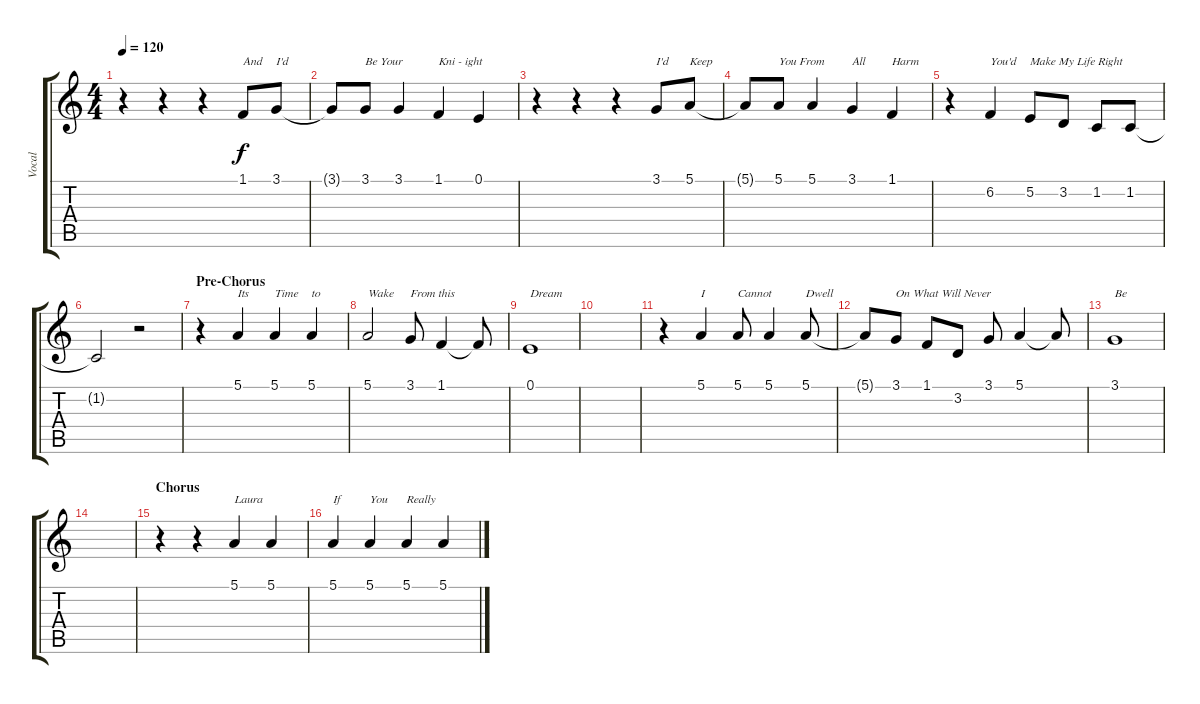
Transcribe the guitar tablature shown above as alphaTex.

\track ("Vocal" "Vocal") {instrument frenchhorn}
\staff {score tabs}
\tuning (E4 B3 G3 D3 A2 E2) {hide}
\ts (4 4)
\tempo 120
\clef g2
\ks c
r.4{dy f} r.4 r.4 1.1.8{txt "And"} 3.1.8{txt "I'd"} |
3.1{t}.8 3.1.8{txt "Be Your"} 3.1.4 1.1.4{txt "Kni - ight"} 0.1.4 |
r.4 r.4 r.4 3.1.8{txt "I'd"} 5.1.8{txt "Keep"} |
5.1{t}.8 5.1.8{txt "You From"} 5.1.4 3.1.4{txt "All"} 1.1.4{txt "Harm"} |
r.4 6.2.4{txt "You'd"} 5.2.8{txt "Make My Life Right"} 3.2.8 1.2.8 1.2.8 |
1.2{t}.2 r.2 |
\section ("" "Pre-Chorus")
r.4 5.1.4{txt "Its"} 5.1.4{txt "Time"} 5.1.4{txt "to"} |
5.1.2{txt "Wake"} 3.1.8{txt "From this"} 1.1.4 1.1{t}.8 |
0.1.1{txt "Dream"} |
|
r.4 5.1.4{txt "I"} 5.1.8{txt "Cannot"} 5.1.4 5.1.8{txt "Dwell"} |
5.1{t}.8 3.1.8{txt "On What Will Never"} 1.1.8 3.2.8 3.1.8 5.1.4 5.1{t}.8 |
3.1.1{txt "Be"} |
|
\section ("" "Chorus")
r.4 r.4 5.1.4{txt "Laura"} 5.1.4 |
5.1.4{txt "If"} 5.1.4{txt "You"} 5.1.4{txt "Really"} 5.1.4
